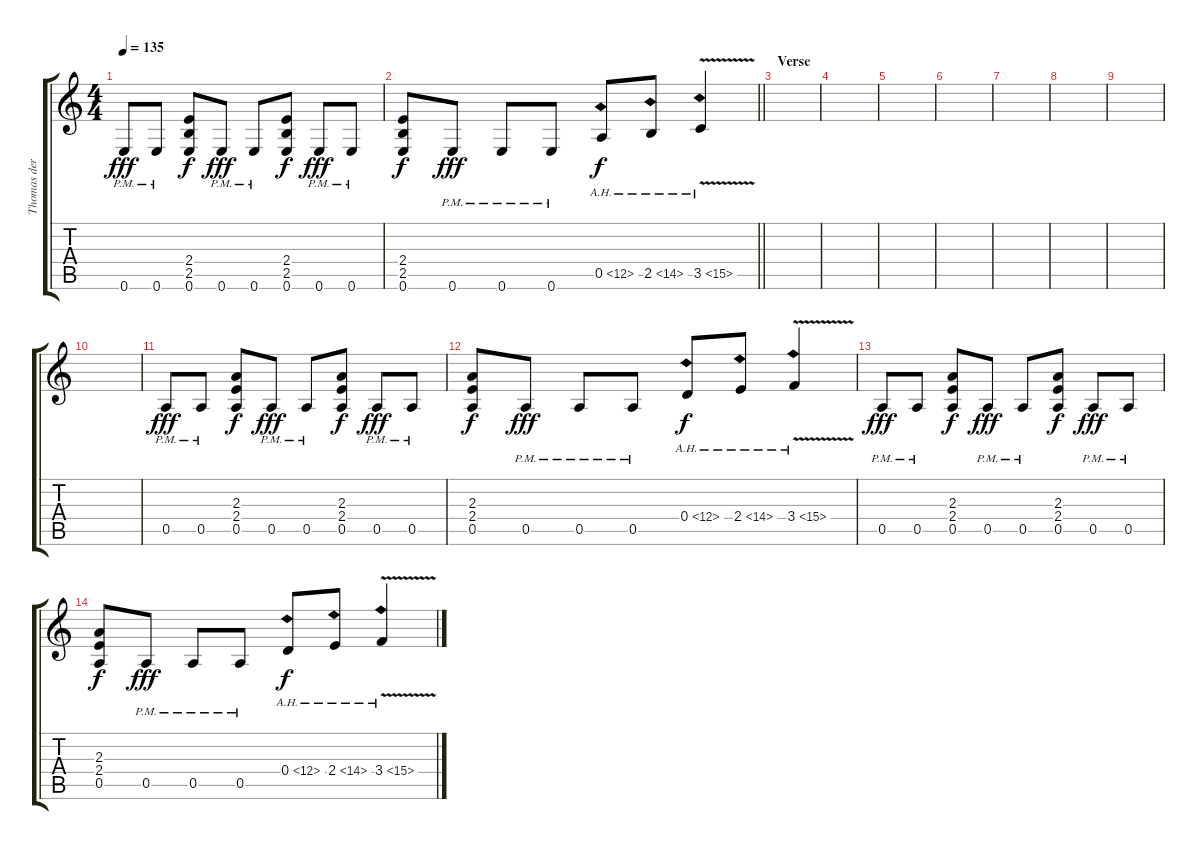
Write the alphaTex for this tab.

\track ("Thomas der Münzer" "Thomas der") {instrument distortionguitar}
\staff {score tabs}
\tuning (E4 B3 G3 D3 A2 E2) {hide}
\ts (4 4)
\tempo 135
\clef g2
\ks c
0.6{pm}.8{dy fff} 0.6{pm}.8 (2.4 2.5 0.6).8{dy f} 0.6{pm}.8{dy fff} 0.6{pm}.8 (2.4 2.5 0.6).8{dy f} 0.6{pm}.8{dy fff} 0.6{pm}.8 |
\barLineRight lightlight
(2.4 2.5 0.6).8{dy f} 0.6{pm}.8{dy fff} 0.6{pm}.8 0.6{pm}.8 0.5{ah 12}.8{dy f} 2.5{ah 12}.8 3.5{ah 12 v}.4 |
\section ("" "Verse")
|
|
|
|
|
|
|
|
0.5{pm}.8{dy fff} 0.5{pm}.8 (2.3 2.4 0.5).8{dy f} 0.5{pm}.8{dy fff} 0.5{pm}.8 (2.3 2.4 0.5).8{dy f} 0.5{pm}.8{dy fff} 0.5{pm}.8 |
(2.3 2.4 0.5).8{dy f} 0.5{pm}.8{dy fff} 0.5{pm}.8 0.5{pm}.8 0.4{ah 12}.8{dy f} 2.4{ah 12}.8 3.4{ah 12 v}.4 |
0.5{pm}.8{dy fff} 0.5{pm}.8 (2.3 2.4 0.5).8{dy f} 0.5{pm}.8{dy fff} 0.5{pm}.8 (2.3 2.4 0.5).8{dy f} 0.5{pm}.8{dy fff} 0.5{pm}.8 |
(2.3 2.4 0.5).8{dy f} 0.5{pm}.8{dy fff} 0.5{pm}.8 0.5{pm}.8 0.4{ah 12}.8{dy f} 2.4{ah 12}.8 3.4{ah 12 v}.4
